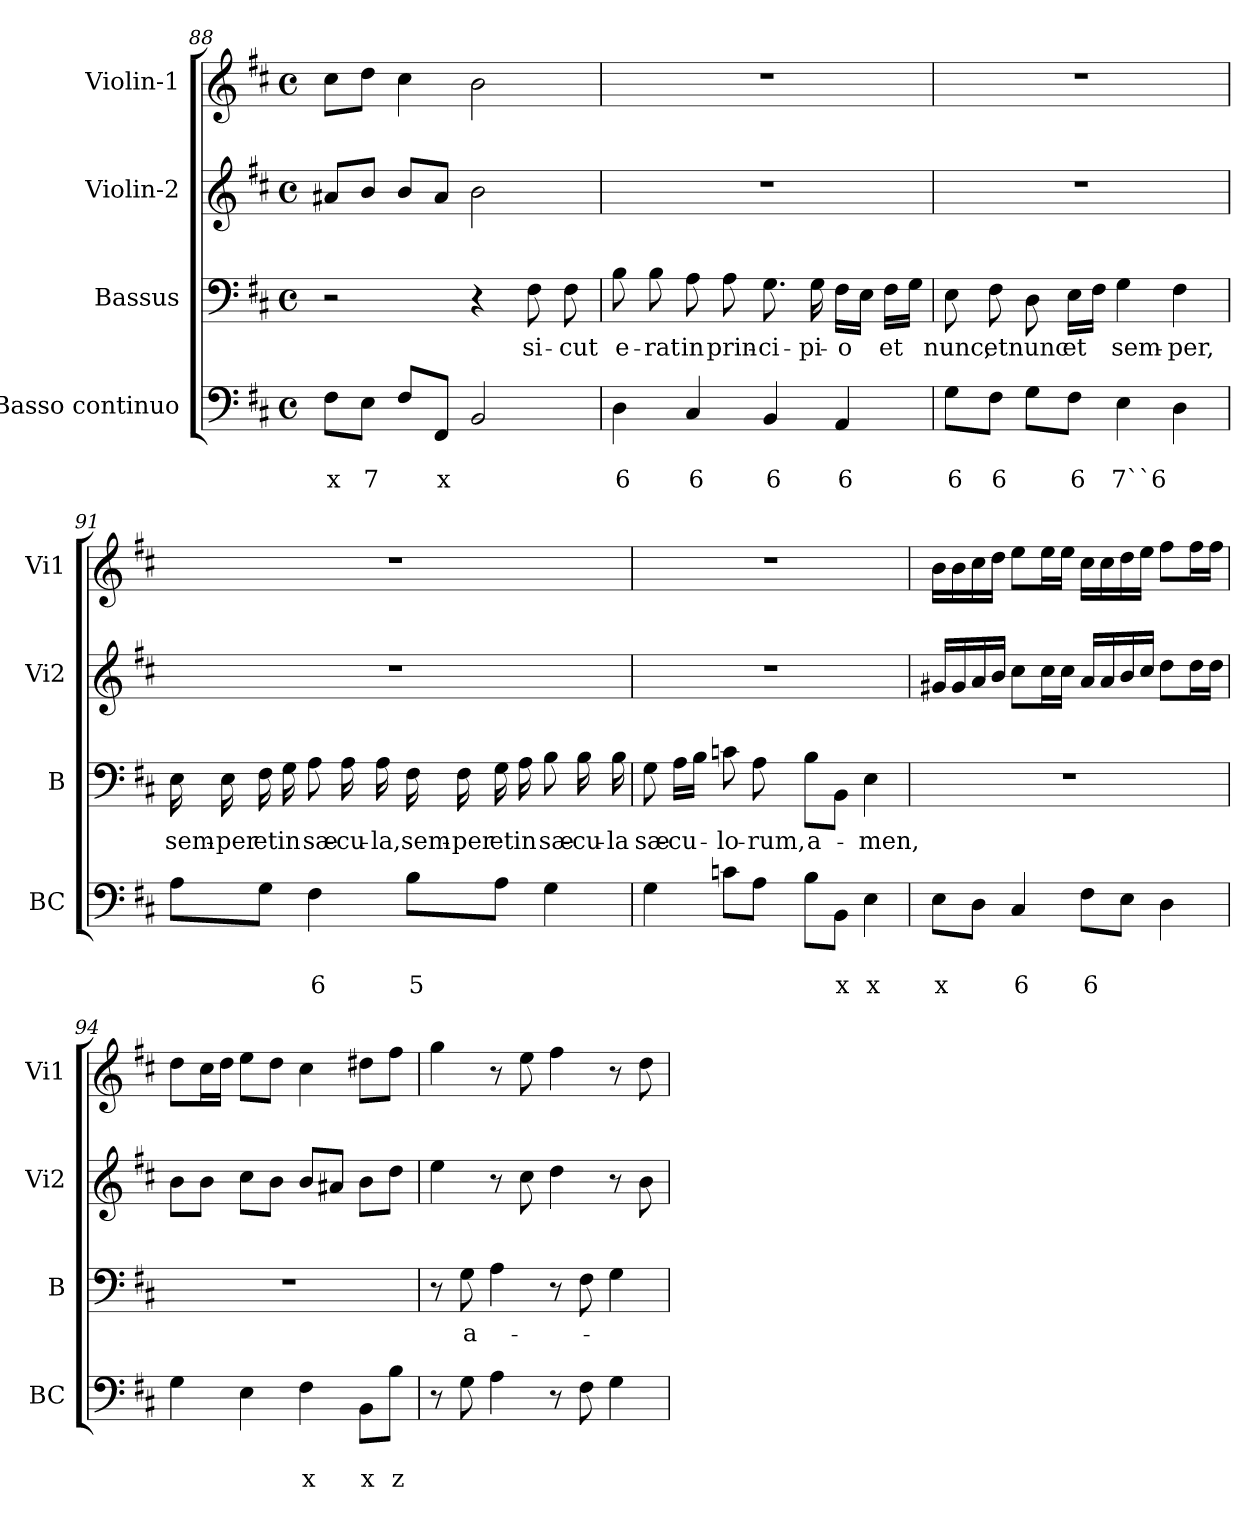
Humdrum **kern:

**kern	**text	**text	**kern	**text	**kern	**kern
*part4	*part4	*part4	*part3	*part3	*part2	*part1
*staff4	*staff4	*staff4	*staff3	*staff3	*staff2	*staff1
*I"Basso continuo	*	*	*I"Bassus	*	*I"Violin-2	*I"Violin-1
*I'BC	*	*	*I'B	*	*I'Vi2	*I'Vi1
*clefF4	*	*	*clefF4	*	*clefG2	*clefG2
*k[f#c#]	*	*	*k[f#c#]	*	*k[f#c#]	*k[f#c#]
*D:	*	*	*D:	*	*D:	*D:
*M4/4	*	*	*M4/4	*	*M4/4	*M4/4
*met(c)	*	*	*met(c)	*	*met(c)	*met(c)
=88	=88	=88	=88	=88	=88	=88
!	!	!LO:LY:b	!	!	!	!
8F#\L	.	x	2r	.	8a#X/L	8cc#\L
!	!	!LO:LY:b	!	!	!	!
8E\J	.	7	.	.	8b/J	8dd\J
8F#/L	.	.	.	.	8b/L	4cc#\
!	!	!LO:LY:b	!	!	!	!
8FF#/J	.	x	.	.	8a#/J	.
2BB/	.	.	4r	.	2b\	2b\
!	!	!	!	!LO:LY:b	!	!
.	.	.	8F#\	si-	.	.
!	!	!	!	!LO:LY:b	!	!
.	.	.	8F#\	-cut	.	.
!!LO:PB:g=z
=89	=89	=89	=89	=89	=89	=89
!	!	!LO:LY:b	!	!	!	!
!	!	!	!	!LO:LY:b	!	!
4D\	.	6	8B\	e-	1r	1r
!	!	!	!	!LO:LY:b	!	!
.	.	.	8B\	-rat	.	.
!	!	!LO:LY:b	!	!	!	!
!	!	!	!	!LO:LY:b	!	!
4C#/	.	6	8A\	in	.	.
!	!	!	!	!LO:LY:b	!	!
.	.	.	8A\	prin-	.	.
!	!	!LO:LY:b	!	!	!	!
!	!	!	!	!LO:LY:b	!	!
4BB/	.	6	8.G\	-ci-	.	.
!	!	!	!	!LO:LY:b	!	!
.	.	.	16G\	-pi-	.	.
!	!	!LO:LY:b	!	!	!	!
!	!	!	!	!LO:LY:b	!	!
4AA/	.	6	16F#\LL	-o	.	.
.	.	.	16E\JJ	.	.	.
!	!	!	!	!LO:LY:b	!	!
.	.	.	16F#\LL	et	.	.
.	.	.	16G\JJ	.	.	.
=90	=90	=90	=90	=90	=90	=90
!	!	!LO:LY:b	!	!	!	!
!	!	!	!	!LO:LY:b	!	!
8G\L	.	6	8E\	nunc,	1r	1r
!	!	!LO:LY:b	!	!	!	!
!	!	!	!	!LO:LY:b	!	!
8F#\J	.	6	8F#\	et	.	.
!	!	!	!	!LO:LY:b	!	!
8G\L	.	.	8D\	nunc	.	.
!	!	!LO:LY:b	!	!	!	!
!	!	!	!	!LO:LY:b	!	!
8F#\J	.	6	16E\LL	et	.	.
.	.	.	16F#\JJ	.	.	.
!	!	!LO:LY:b	!	!	!	!
!	!	!	!	!LO:LY:b	!	!
4E\	.	7``6	4G\	sem-	.	.
!	!	!	!	!LO:LY:b	!	!
4D\	.	.	4F#\	-per,	.	.
=91	=91	=91	=91	=91	=91	=91
!	!	!	!	!LO:LY:b	!	!
8A\L	.	.	16E\	sem-	1r	1r
!	!	!	!	!LO:LY:b	!	!
.	.	.	16E\	-per	.	.
!	!	!	!	!LO:LY:b	!	!
8G\J	.	.	16F#\	et	.	.
!	!	!	!	!LO:LY:b	!	!
.	.	.	16G\	in	.	.
!	!	!LO:LY:b	!	!	!	!
!	!	!	!	!LO:LY:b	!	!
4F#\	.	6	8A\	sæ-	.	.
!	!	!	!	!LO:LY:b	!	!
.	.	.	16A\	-cu-	.	.
!	!	!	!	!LO:LY:b	!	!
.	.	.	16A\	-la,	.	.
!	!	!LO:LY:b	!	!	!	!
!	!	!	!	!LO:LY:b	!	!
8B\L	.	5	16F#\	sem-	.	.
!	!	!	!	!LO:LY:b	!	!
.	.	.	16F#\	-per	.	.
!	!	!	!	!LO:LY:b	!	!
8A\J	.	.	16G\	et	.	.
!	!	!	!	!LO:LY:b	!	!
.	.	.	16A\	in	.	.
!	!	!	!	!LO:LY:b	!	!
4G\	.	.	8B\	sæ-	.	.
!	!	!	!	!LO:LY:b	!	!
.	.	.	16B\	-cu-	.	.
!	!	!	!	!LO:LY:b	!	!
.	.	.	16B\	-la	.	.
!!LO:LB:g=z
=92	=92	=92	=92	=92	=92	=92
!	!	!	!	!LO:LY:b	!	!
4G\	.	.	8G\	sæ-	1r	1r
!	!	!	!	!LO:LY:b	!	!
.	.	.	16A\LL	-cu-	.	.
.	.	.	16B\JJ	.	.	.
!	!	!	!	!LO:LY:b	!	!
8cn\L	.	.	8cn\	-lo-	.	.
!	!	!	!	!LO:LY:b	!	!
8A\J	.	.	8A\	-rum,	.	.
!	!	!	!	!LO:LY:b	!	!
8B\L	.	.	8B\L	a-	.	.
!	!	!LO:LY:b	!	!	!	!
8BB\J	.	x	8BB\J	.	.	.
!	!	!LO:LY:b	!	!	!	!
!	!	!	!	!LO:LY:b	!	!
4E\	.	x	4E\	-men,	.	.
=93	=93	=93	=93	=93	=93	=93
!	!	!LO:LY:b	!	!	!	!
8E\L	.	x	1r	.	16g#X/LL	16b\LL
.	.	.	.	.	16g#/	16b\
8D\J	.	.	.	.	16a/	16cc#\
.	.	.	.	.	16b/JJ	16dd\JJ
!	!	!LO:LY:b	!	!	!	!
4C#/	.	6	.	.	8cc#\L	8ee\L
.	.	.	.	.	16cc#\L	16ee\L
.	.	.	.	.	16cc#\JJ	16ee\JJ
!	!	!LO:LY:b	!	!	!	!
8F#\L	.	6	.	.	16a/LL	16cc#\LL
.	.	.	.	.	16a/	16cc#\
8E\J	.	.	.	.	16b/	16dd\
.	.	.	.	.	16cc#/JJ	16ee\JJ
4D\	.	.	.	.	8dd\L	8ff#\L
.	.	.	.	.	16dd\L	16ff#\L
.	.	.	.	.	16dd\JJ	16ff#\JJ
=94	=94	=94	=94	=94	=94	=94
4G\	.	.	1r	.	8b\L	8dd\L
.	.	.	.	.	8b\J	16cc#\L
.	.	.	.	.	.	16dd\JJ
4E\	.	.	.	.	8cc#\L	8ee\L
.	.	.	.	.	8b\J	8dd\J
!	!	!LO:LY:b	!	!	!	!
4F#\	.	x	.	.	8b/L	4cc#\
.	.	.	.	.	8a#X/J	.
!	!	!LO:LY:b	!	!	!	!
8BB\L	.	x	.	.	8b\L	8dd#X\L
!	!	!LO:LY:b	!	!	!	!
8B\J	.	z	.	.	8dd\J	8ff#\J
!!LO:LB:g=z
=95	=95	=95	=95	=95	=95	=95
8r	.	.	8r	.	4ee\	4gg\
!	!	!	!	!LO:LY:b	!	!
8G\	.	.	8G\	a-	.	.
4A\	.	.	4A\	.	8r	8r
.	.	.	.	.	8cc#\	8ee\
8r	.	.	8r	.	4dd\	4ff#\
8F#\	.	.	8F#\	.	.	.
4G\	.	.	4G\	.	8r	8r
.	.	.	.	.	8b\	8dd\
=	=	=	=	=	=	=
*-	*-	*-	*-	*-	*-	*-
